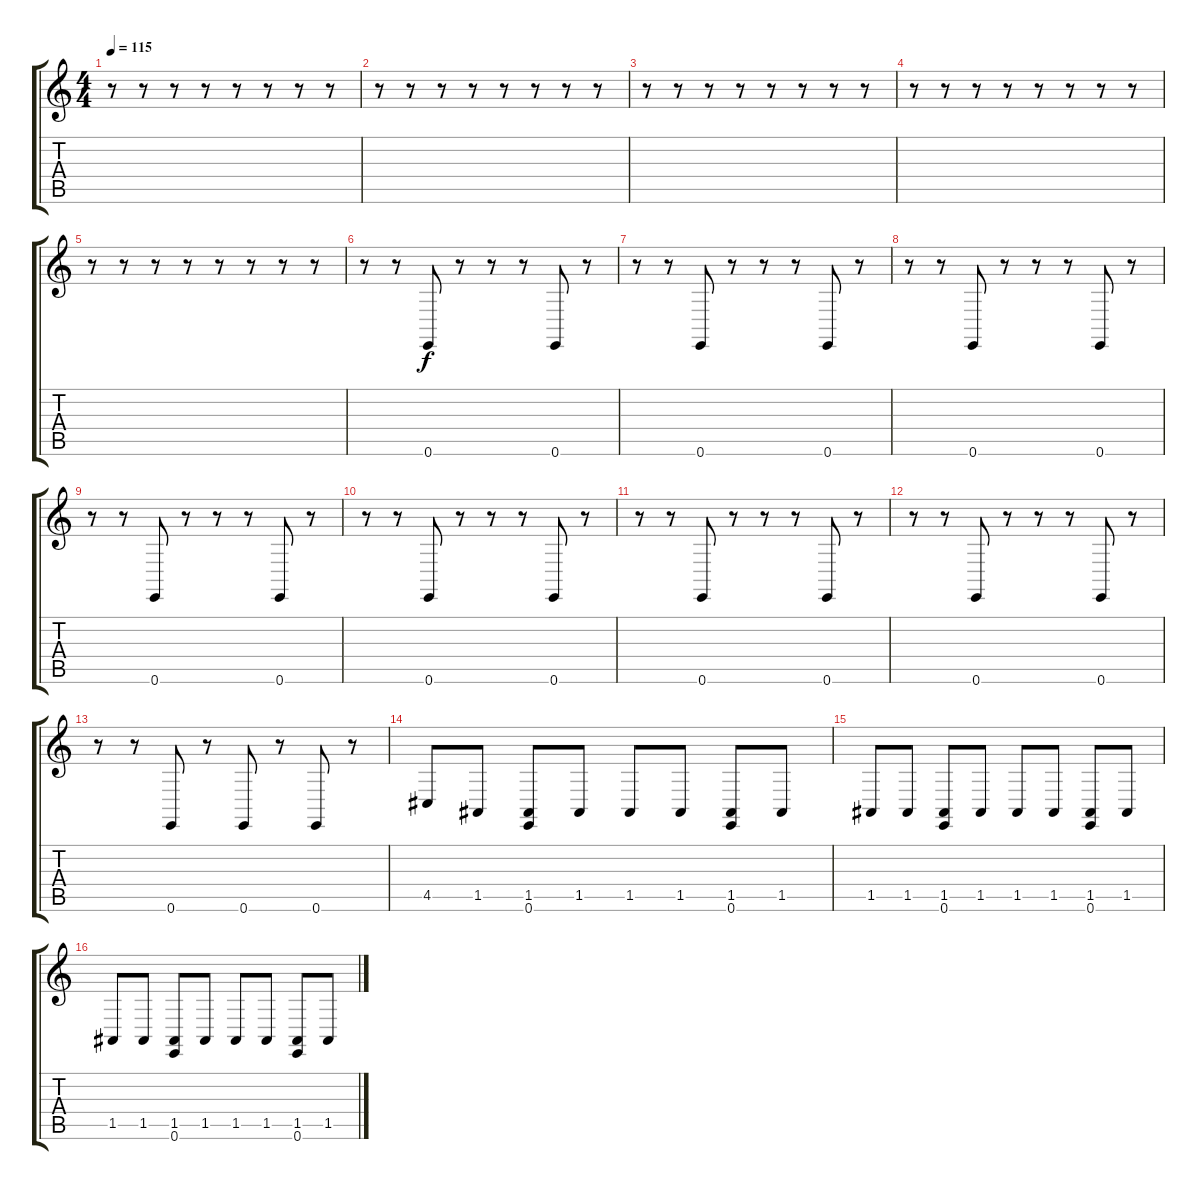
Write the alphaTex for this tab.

\track "" {instrument drawbarorgan}
\staff {score tabs}
\tuning (E4 B3 G3 D3 A2 E2) {hide}
\ts (4 4)
\tempo 115
\clef g2
\ks c
r.8{dy f} r.8 r.8 r.8 r.8 r.8 r.8 r.8 |
r.8 r.8 r.8 r.8 r.8 r.8 r.8 r.8 |
r.8 r.8 r.8 r.8 r.8 r.8 r.8 r.8 |
r.8 r.8 r.8 r.8 r.8 r.8 r.8 r.8 |
r.8 r.8 r.8 r.8 r.8 r.8 r.8 r.8 |
r.8 r.8 0.6.8 r.8 r.8 r.8 0.6.8 r.8 |
r.8 r.8 0.6.8 r.8 r.8 r.8 0.6.8 r.8 |
r.8 r.8 0.6.8 r.8 r.8 r.8 0.6.8 r.8 |
r.8 r.8 0.6.8 r.8 r.8 r.8 0.6.8 r.8 |
r.8 r.8 0.6.8 r.8 r.8 r.8 0.6.8 r.8 |
r.8 r.8 0.6.8 r.8 r.8 r.8 0.6.8 r.8 |
r.8 r.8 0.6.8 r.8 r.8 r.8 0.6.8 r.8 |
r.8 r.8 0.6.8 r.8 0.6.8 r.8 0.6.8 r.8 |
4.5.8 1.5.8 (1.5 0.6).8 1.5.8 1.5.8 1.5.8 (1.5 0.6).8 1.5.8 |
1.5.8 1.5.8 (1.5 0.6).8 1.5.8 1.5.8 1.5.8 (1.5 0.6).8 1.5.8 |
1.5.8 1.5.8 (1.5 0.6).8 1.5.8 1.5.8 1.5.8 (1.5 0.6).8 1.5.8
